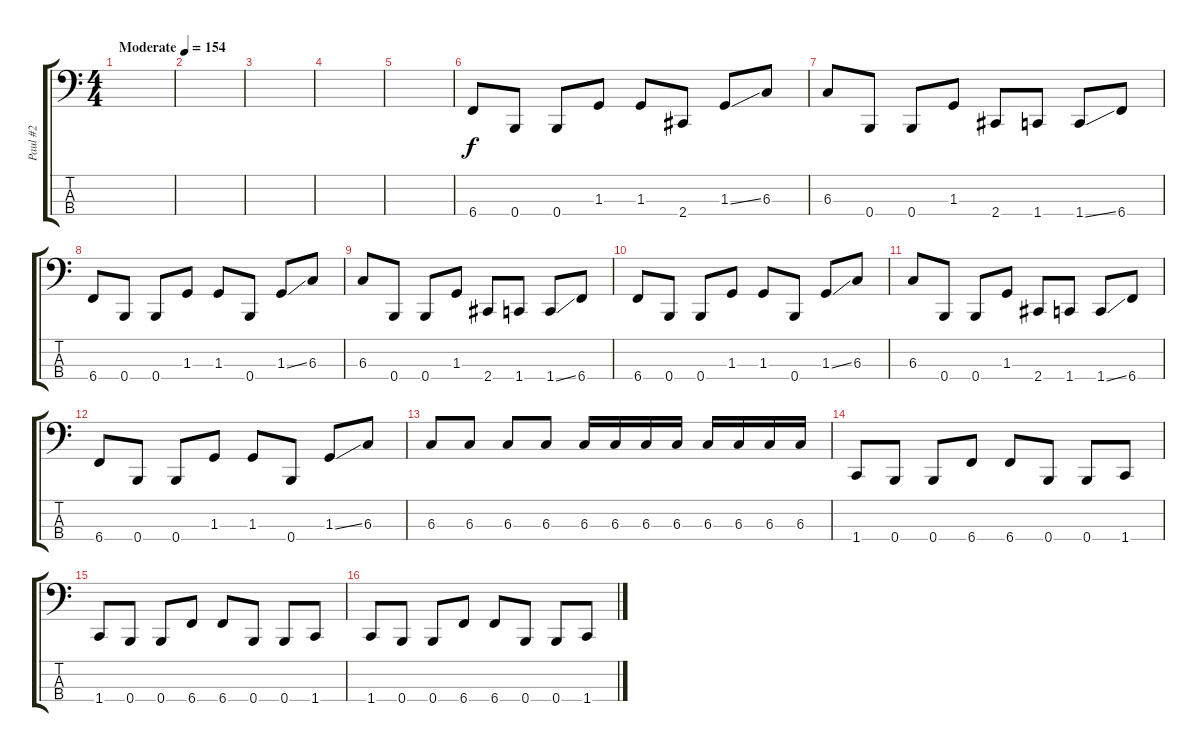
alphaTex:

\track ("Paul #2" "Paul #2") {instrument electricbasspick}
\staff {score tabs}
\tuning (E2 B1 Gb1 B0) {hide}
\ts (4 4)
\tempo (154 "Moderate")
\clef f4
\ks c
|
|
|
|
|
6.4.8 0.4.8 0.4.8 1.3.8 1.3.8 2.4.8 1.3{ss}.8 6.3.8 |
6.3.8 0.4.8 0.4.8 1.3.8 2.4.8 1.4.8 1.4{ss}.8 6.4.8 |
6.4.8 0.4.8 0.4.8 1.3.8 1.3.8 0.4.8 1.3{ss}.8 6.3.8 |
6.3.8 0.4.8 0.4.8 1.3.8 2.4.8 1.4.8 1.4{ss}.8 6.4.8 |
6.4.8 0.4.8 0.4.8 1.3.8 1.3.8 0.4.8 1.3{ss}.8 6.3.8 |
6.3.8 0.4.8 0.4.8 1.3.8 2.4.8 1.4.8 1.4{ss}.8 6.4.8 |
6.4.8 0.4.8 0.4.8 1.3.8 1.3.8 0.4.8 1.3{ss}.8 6.3.8 |
6.3.8 6.3.8 6.3.8 6.3.8 6.3.16 6.3.16 6.3.16 6.3.16 6.3.16 6.3.16 6.3.16 6.3.16 |
1.4.8 0.4.8 0.4.8 6.4.8 6.4.8 0.4.8 0.4.8 1.4.8 |
1.4.8 0.4.8 0.4.8 6.4.8 6.4.8 0.4.8 0.4.8 1.4.8 |
1.4.8 0.4.8 0.4.8 6.4.8 6.4.8 0.4.8 0.4.8 1.4.8
